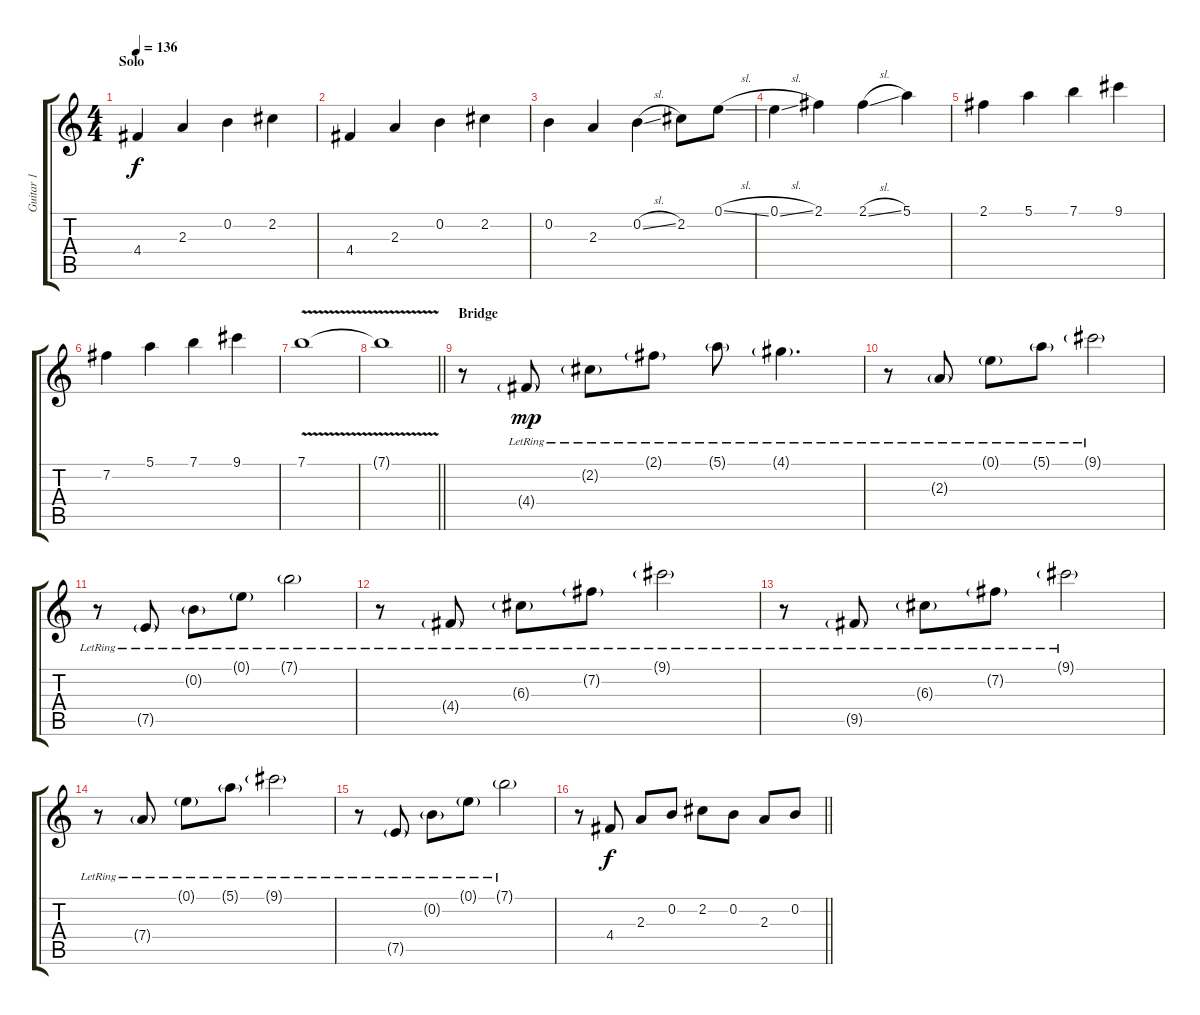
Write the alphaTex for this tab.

\track ("Guitar 1" "Guitar 1") {instrument acousticguitarsteel}
\staff {score tabs}
\tuning (E4 B3 G3 D3 A2 E2) {hide}
\ts (4 4)
\section ("" "Solo")
\tempo 136
\clef g2
\ks c
4.4.4{dy f volume 16} 2.3.4 0.2.4 2.2.4 |
4.4.4 2.3.4 0.2.4 2.2.4 |
0.2.4 2.3.4 0.2{sl}.4 2.2.8 0.1{sl}.8 |
0.1{sl}.4 2.1.4 2.1{sl}.4 5.1.4 |
2.1.4 5.1.4 7.1.4 9.1.4 |
7.2.4 5.1.4 7.1.4 9.1.4 |
7.1{v}.1 |
\barLineRight lightlight
7.1{t}.1 |
\section ("" "Bridge")
r.8{instrument acousticguitarsteel} 4.4{g lr}.8{dy mp} 2.2{g lr}.8 2.1{g lr}.8 5.1{g lr}.8 4.1{g lr}.4{d} |
r.8 2.3{g lr}.8 0.1{g lr}.8 5.1{g lr}.8 9.1{g lr}.2 |
r.8 7.5{g lr}.8 0.2{g lr}.8 0.1{g lr}.8 7.1{g lr}.2 |
r.8 4.4{g lr}.8 6.3{g lr}.8 7.2{g lr}.8 9.1{g lr}.2 |
r.8 9.5{g lr}.8 6.3{g lr}.8 7.2{g lr}.8 9.1{g lr}.2 |
r.8 7.4{g lr}.8 0.1{g lr}.8 5.1{g lr}.8 9.1{g lr}.2 |
r.8 7.5{g lr}.8 0.2{g lr}.8 0.1{g lr}.8 7.1{g lr}.2 |
\barLineRight lightlight
r.8 4.4.8{dy f instrument distortionguitar} 2.3.8 0.2.8 2.2.8 0.2.8 2.3.8 0.2.8
